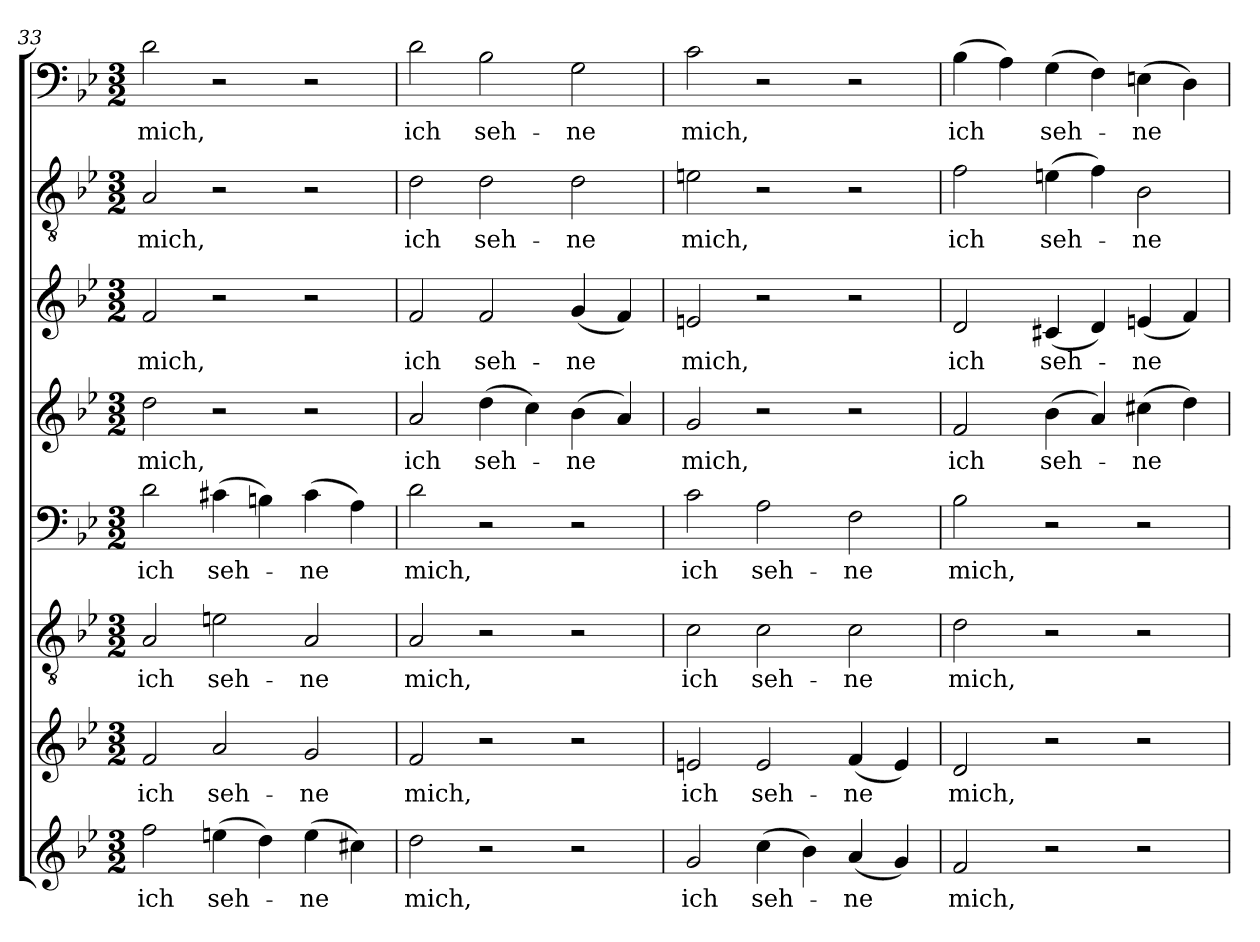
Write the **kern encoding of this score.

**kern	**text	**kern	**text	**kern	**text	**kern	**text	**kern	**text	**kern	**text	**kern	**text	**kern	**text
*part8	*part8	*part7	*part7	*part6	*part6	*part5	*part5	*part4	*part4	*part3	*part3	*part2	*part2	*part1	*part1
*staff8	*staff8	*staff7	*staff7	*staff6	*staff6	*staff5	*staff5	*staff4	*staff4	*staff3	*staff3	*staff2	*staff2	*staff1	*staff1
*clefG2	*	*clefG2	*	*clefGv2	*	*clefF4	*	*clefG2	*	*clefG2	*	*clefGv2	*	*clefF4	*
*k[b-e-]	*	*k[b-e-]	*	*k[b-e-]	*	*k[b-e-]	*	*k[b-e-]	*	*k[b-e-]	*	*k[b-e-]	*	*k[b-e-]	*
*g:	*	*g:	*	*g:	*	*g:	*	*g:	*	*g:	*	*g:	*	*g:	*
*M3/2	*	*M3/2	*	*M3/2	*	*M3/2	*	*M3/2	*	*M3/2	*	*M3/2	*	*M3/2	*
=33	=33	=33	=33	=33	=33	=33	=33	=33	=33	=33	=33	=33	=33	=33	=33
2ff\	ich	2f/	ich	2A/	ich	2d\	ich	2dd\	mich,	2f/	mich,	2A/	mich,	2d\	mich,
(4een\	seh-	2a/	seh-	2en\	seh-	(4c#X\	seh-	2r	.	2r	.	2r	.	2r	.
4dd\)	.	.	.	.	.	4Bn\)	.	.	.	.	.	.	.	.	.
(4ee\	-ne	2g/	-ne	2A/	-ne	(4c#\	-ne	2r	.	2r	.	2r	.	2r	.
4cc#X\)	.	.	.	.	.	4A\)	.	.	.	.	.	.	.	.	.
=34	=34	=34	=34	=34	=34	=34	=34	=34	=34	=34	=34	=34	=34	=34	=34
2dd\	mich,	2f/	mich,	2A/	mich,	2d\	mich,	2a/	ich	2f/	ich	2d\	ich	2d\	ich
2r	.	2r	.	2r	.	2r	.	(4dd\	seh-	2f/	seh-	2d\	seh-	2B-\	seh-
.	.	.	.	.	.	.	.	4cc\)	.	.	.	.	.	.	.
2r	.	2r	.	2r	.	2r	.	(4b-\	-ne	(4g/	-ne	2d\	-ne	2G\	-ne
.	.	.	.	.	.	.	.	4a/)	.	4f/)	.	.	.	.	.
=35	=35	=35	=35	=35	=35	=35	=35	=35	=35	=35	=35	=35	=35	=35	=35
2g/	ich	2en/	ich	2c\	ich	2c\	ich	2g/	mich,	2en/	mich,	2en\	mich,	2c\	mich,
(4cc\	seh-	2e/	seh-	2c\	seh-	2A\	seh-	2r	.	2r	.	2r	.	2r	.
4b-\)	.	.	.	.	.	.	.	.	.	.	.	.	.	.	.
(4a/	-ne	(4f/	-ne	2c\	-ne	2F\	-ne	2r	.	2r	.	2r	.	2r	.
4g/)	.	4e/)	.	.	.	.	.	.	.	.	.	.	.	.	.
=36	=36	=36	=36	=36	=36	=36	=36	=36	=36	=36	=36	=36	=36	=36	=36
2f/	mich,	2d/	mich,	2d\	mich,	2B-\	mich,	2f/	ich	2d/	ich	2f\	ich	(4B-\	ich
.	.	.	.	.	.	.	.	.	.	.	.	.	.	4A\)	.
2r	.	2r	.	2r	.	2r	.	(4b-\	seh-	(4c#X/	seh-	(4en\	seh-	(4G\	seh-
.	.	.	.	.	.	.	.	4a/)	.	4d/)	.	4f\)	.	4F\)	.
2r	.	2r	.	2r	.	2r	.	(4cc#X\	-ne	(4en/	-ne	2B-\	-ne	(4En\	-ne
.	.	.	.	.	.	.	.	4dd\)	.	4f/)	.	.	.	4D\)	.
=	=	=	=	=	=	=	=	=	=	=	=	=	=	=	=
*-	*-	*-	*-	*-	*-	*-	*-	*-	*-	*-	*-	*-	*-	*-	*-
